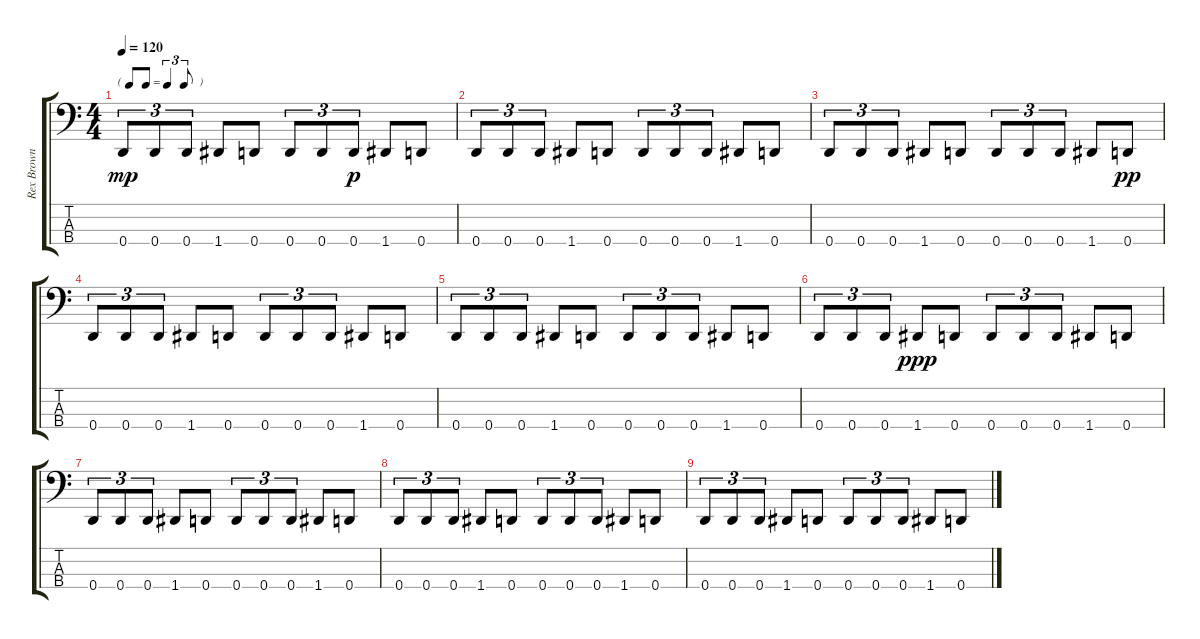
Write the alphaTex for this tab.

\track ("Rex Brown (Bass)" "Rex Brown ") {instrument electricbasspick}
\staff {score tabs}
\tuning (G2 D2 A1 D1) {hide}
\ts (4 4)
\tf triplet8th
\tempo 120
\clef f4
\ks c
0.4.8{tu (3 2) dy mp} 0.4.8{tu (3 2)} 0.4.8{tu (3 2)} 1.4.8 0.4.8 0.4.8{tu (3 2)} 0.4.8{tu (3 2)} 0.4.8{tu (3 2) dy p} 1.4.8 0.4.8 |
0.4.8{tu (3 2)} 0.4.8{tu (3 2)} 0.4.8{tu (3 2)} 1.4.8 0.4.8 0.4.8{tu (3 2)} 0.4.8{tu (3 2)} 0.4.8{tu (3 2)} 1.4.8 0.4.8 |
0.4.8{tu (3 2)} 0.4.8{tu (3 2)} 0.4.8{tu (3 2)} 1.4.8 0.4.8 0.4.8{tu (3 2)} 0.4.8{tu (3 2)} 0.4.8{tu (3 2)} 1.4.8 0.4.8{dy pp} |
0.4.8{tu (3 2)} 0.4.8{tu (3 2)} 0.4.8{tu (3 2)} 1.4.8 0.4.8 0.4.8{tu (3 2)} 0.4.8{tu (3 2)} 0.4.8{tu (3 2)} 1.4.8 0.4.8 |
0.4.8{tu (3 2)} 0.4.8{tu (3 2)} 0.4.8{tu (3 2)} 1.4.8 0.4.8 0.4.8{tu (3 2)} 0.4.8{tu (3 2)} 0.4.8{tu (3 2)} 1.4.8 0.4.8 |
0.4.8{tu (3 2)} 0.4.8{tu (3 2)} 0.4.8{tu (3 2)} 1.4.8{dy ppp} 0.4.8 0.4.8{tu (3 2)} 0.4.8{tu (3 2)} 0.4.8{tu (3 2)} 1.4.8 0.4.8 |
0.4.8{tu (3 2)} 0.4.8{tu (3 2)} 0.4.8{tu (3 2)} 1.4.8 0.4.8 0.4.8{tu (3 2)} 0.4.8{tu (3 2)} 0.4.8{tu (3 2)} 1.4.8 0.4.8 |
0.4.8{tu (3 2)} 0.4.8{tu (3 2)} 0.4.8{tu (3 2)} 1.4.8 0.4.8 0.4.8{tu (3 2)} 0.4.8{tu (3 2)} 0.4.8{tu (3 2)} 1.4.8 0.4.8 |
0.4.8{tu (3 2)} 0.4.8{tu (3 2)} 0.4.8{tu (3 2)} 1.4.8 0.4.8 0.4.8{tu (3 2)} 0.4.8{tu (3 2)} 0.4.8{tu (3 2)} 1.4.8 0.4.8
